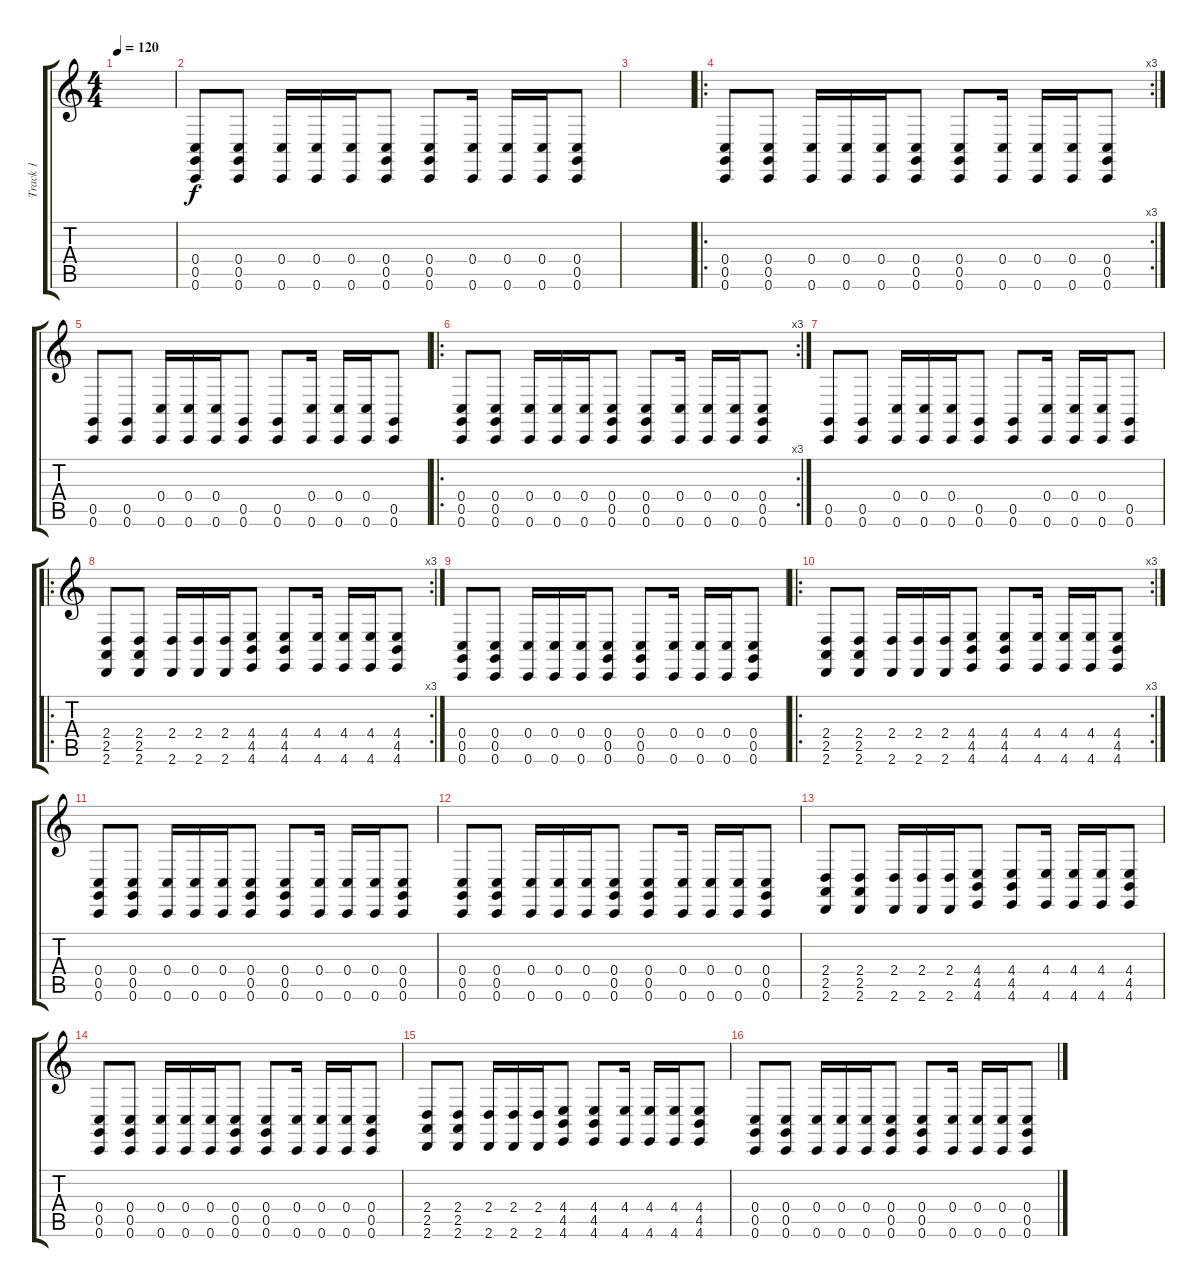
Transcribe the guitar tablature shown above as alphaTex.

\track ("Track 1" "Track 1") {instrument lead1square}
\staff {score tabs}
\tuning (D4 A3 F3 C3 G2 C2) {hide}
\ts (4 4)
\tempo 120
\clef g2
\ks c
|
(0.4 0.5 0.6).8 (0.4 0.5 0.6).8 (0.4 0.6).16 (0.4 0.6).16 (0.4 0.6).16 (0.4 0.5 0.6).8 (0.4 0.5 0.6).8 (0.4 0.6).16 (0.4 0.6).16 (0.4 0.6).16 (0.4 0.5 0.6).8 |
|
\ro
\rc 3
(0.4 0.5 0.6).8 (0.4 0.5 0.6).8 (0.4 0.6).16 (0.4 0.6).16 (0.4 0.6).16 (0.4 0.5 0.6).8 (0.4 0.5 0.6).8 (0.4 0.6).16 (0.4 0.6).16 (0.4 0.6).16 (0.4 0.5 0.6).8 |
(0.5 0.6).8 (0.5 0.6).8 (0.4 0.6).16 (0.4 0.6).16 (0.4 0.6).16 (0.5 0.6).8 (0.5 0.6).8 (0.4 0.6).16 (0.4 0.6).16 (0.4 0.6).16 (0.5 0.6).8 |
\ro
\rc 3
(0.4 0.5 0.6).8 (0.4 0.5 0.6).8 (0.4 0.6).16 (0.4 0.6).16 (0.4 0.6).16 (0.4 0.5 0.6).8 (0.4 0.5 0.6).8 (0.4 0.6).16 (0.4 0.6).16 (0.4 0.6).16 (0.4 0.5 0.6).8 |
(0.5 0.6).8 (0.5 0.6).8 (0.4 0.6).16 (0.4 0.6).16 (0.4 0.6).16 (0.5 0.6).8 (0.5 0.6).8 (0.4 0.6).16 (0.4 0.6).16 (0.4 0.6).16 (0.5 0.6).8 |
\ro
\rc 3
(2.4 2.5 2.6).8 (2.4 2.5 2.6).8 (2.4 2.6).16 (2.4 2.6).16 (2.4 2.6).16 (4.4 4.5 4.6).8 (4.4 4.5 4.6).8 (4.4 4.6).16 (4.4 4.6).16 (4.4 4.6).16 (4.4 4.5 4.6).8 |
(0.4 0.5 0.6).8 (0.4 0.5 0.6).8 (0.4 0.6).16 (0.4 0.6).16 (0.4 0.6).16 (0.4 0.5 0.6).8 (0.4 0.5 0.6).8 (0.4 0.6).16 (0.4 0.6).16 (0.4 0.6).16 (0.4 0.5 0.6).8 |
\ro
\rc 3
(2.4 2.5 2.6).8 (2.4 2.5 2.6).8 (2.4 2.6).16 (2.4 2.6).16 (2.4 2.6).16 (4.4 4.5 4.6).8 (4.4 4.5 4.6).8 (4.4 4.6).16 (4.4 4.6).16 (4.4 4.6).16 (4.4 4.5 4.6).8 |
(0.4 0.5 0.6).8 (0.4 0.5 0.6).8 (0.4 0.6).16 (0.4 0.6).16 (0.4 0.6).16 (0.4 0.5 0.6).8 (0.4 0.5 0.6).8 (0.4 0.6).16 (0.4 0.6).16 (0.4 0.6).16 (0.4 0.5 0.6).8 |
(0.4 0.5 0.6).8 (0.4 0.5 0.6).8 (0.4 0.6).16 (0.4 0.6).16 (0.4 0.6).16 (0.4 0.5 0.6).8 (0.4 0.5 0.6).8 (0.4 0.6).16 (0.4 0.6).16 (0.4 0.6).16 (0.4 0.5 0.6).8 |
(2.4 2.5 2.6).8 (2.4 2.5 2.6).8 (2.4 2.6).16 (2.4 2.6).16 (2.4 2.6).16 (4.4 4.5 4.6).8 (4.4 4.5 4.6).8 (4.4 4.6).16 (4.4 4.6).16 (4.4 4.6).16 (4.4 4.5 4.6).8 |
(0.4 0.5 0.6).8 (0.4 0.5 0.6).8 (0.4 0.6).16 (0.4 0.6).16 (0.4 0.6).16 (0.4 0.5 0.6).8 (0.4 0.5 0.6).8 (0.4 0.6).16 (0.4 0.6).16 (0.4 0.6).16 (0.4 0.5 0.6).8 |
(2.4 2.5 2.6).8 (2.4 2.5 2.6).8 (2.4 2.6).16 (2.4 2.6).16 (2.4 2.6).16 (4.4 4.5 4.6).8 (4.4 4.5 4.6).8 (4.4 4.6).16 (4.4 4.6).16 (4.4 4.6).16 (4.4 4.5 4.6).8 |
(0.4 0.5 0.6).8 (0.4 0.5 0.6).8 (0.4 0.6).16 (0.4 0.6).16 (0.4 0.6).16 (0.4 0.5 0.6).8 (0.4 0.5 0.6).8 (0.4 0.6).16 (0.4 0.6).16 (0.4 0.6).16 (0.4 0.5 0.6).8
